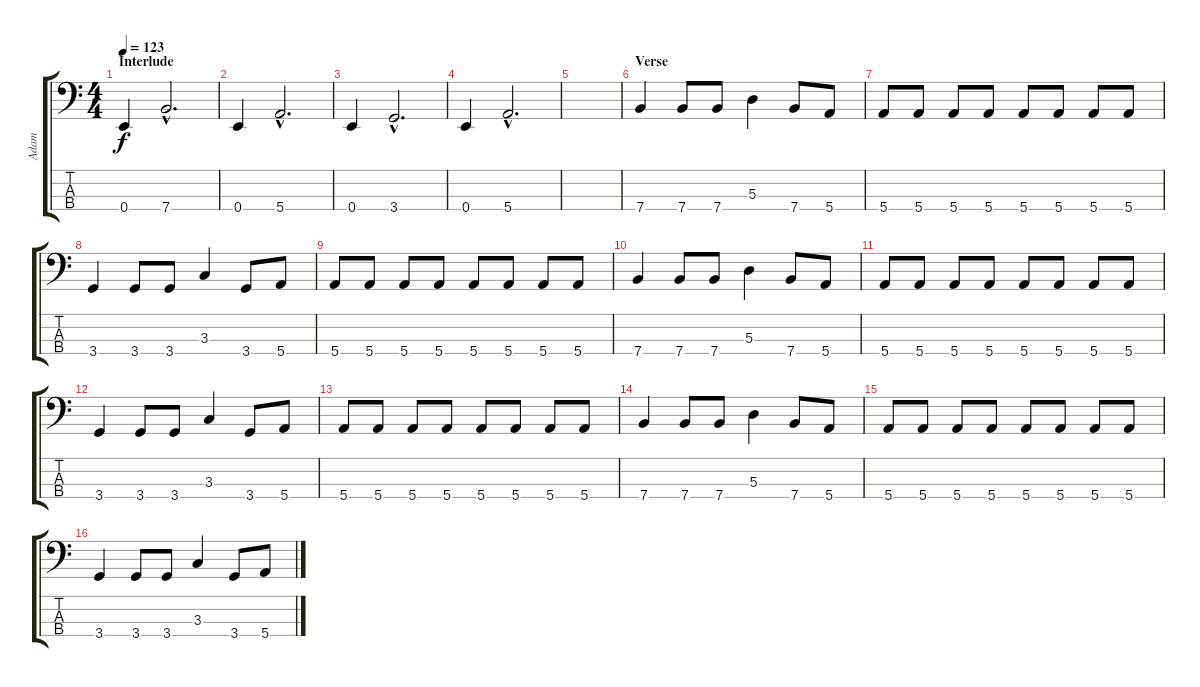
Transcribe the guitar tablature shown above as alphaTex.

\track ("Adam" "Adam") {instrument electricbassfinger}
\staff {score tabs}
\tuning (G2 D2 A1 E1) {hide}
\ts (4 4)
\section ("" "Interlude")
\tempo 123
\clef f4
\ks c
0.4.4{dy f} 7.4{hac}.2{d} |
0.4.4 5.4{hac}.2{d} |
0.4.4 3.4{hac}.2{d} |
0.4.4 5.4{hac}.2{d} |
|
\section ("" "Verse")
7.4.4 7.4.8 7.4.8 5.3.4 7.4.8 5.4.8 |
5.4.8 5.4.8 5.4.8 5.4.8 5.4.8 5.4.8 5.4.8 5.4.8 |
3.4.4 3.4.8 3.4.8 3.3.4 3.4.8 5.4.8 |
5.4.8 5.4.8 5.4.8 5.4.8 5.4.8 5.4.8 5.4.8 5.4.8 |
7.4.4 7.4.8 7.4.8 5.3.4 7.4.8 5.4.8 |
5.4.8 5.4.8 5.4.8 5.4.8 5.4.8 5.4.8 5.4.8 5.4.8 |
3.4.4 3.4.8 3.4.8 3.3.4 3.4.8 5.4.8 |
5.4.8 5.4.8 5.4.8 5.4.8 5.4.8 5.4.8 5.4.8 5.4.8 |
7.4.4 7.4.8 7.4.8 5.3.4 7.4.8 5.4.8 |
5.4.8 5.4.8 5.4.8 5.4.8 5.4.8 5.4.8 5.4.8 5.4.8 |
3.4.4 3.4.8 3.4.8 3.3.4 3.4.8 5.4.8
